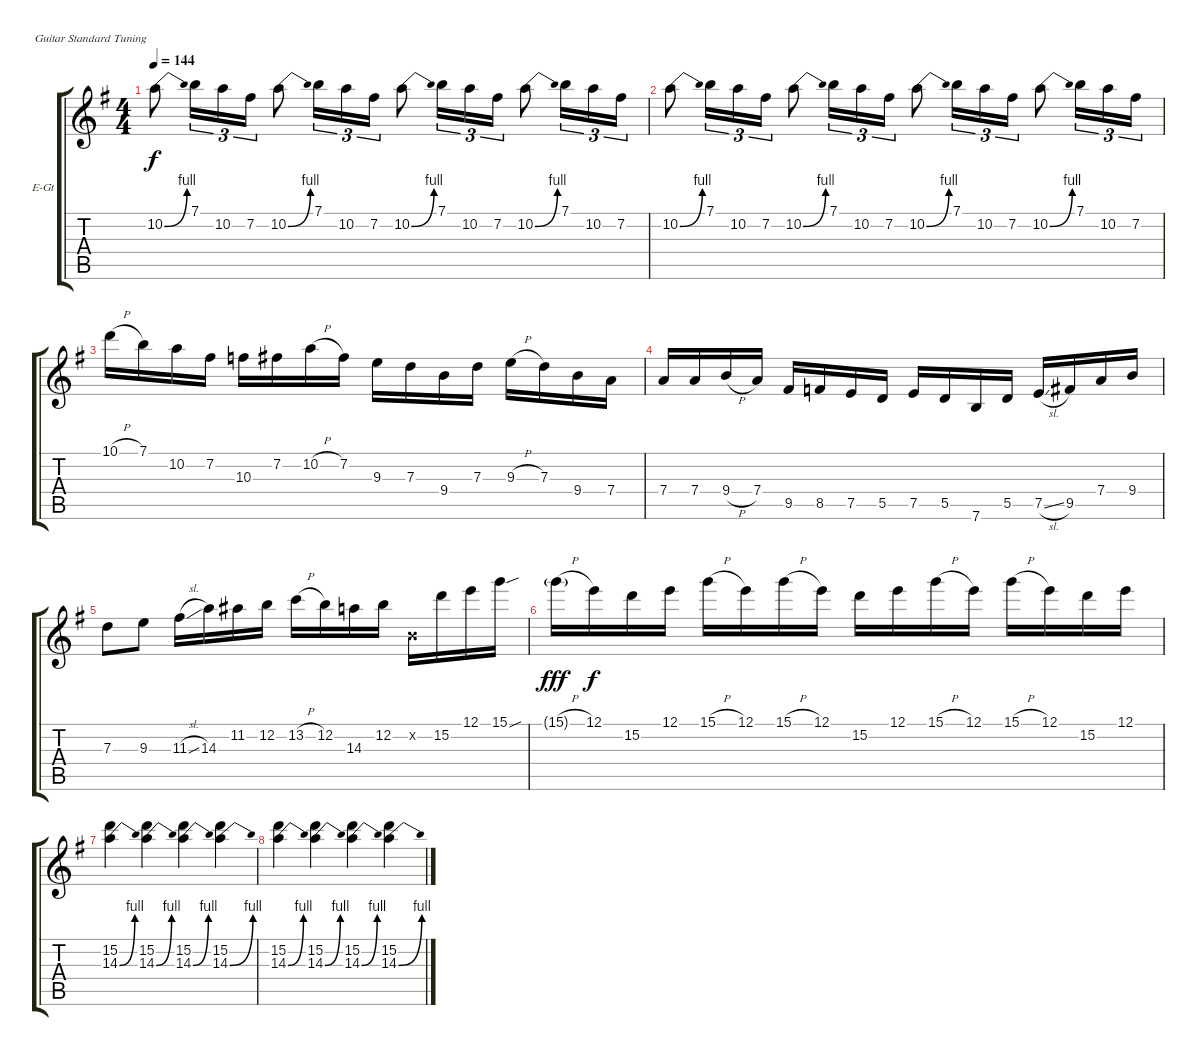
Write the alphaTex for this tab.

\bracketExtendMode groupsimilarinstruments
\firstSystemTrackNameOrientation horizontal
\otherSystemsTrackNameOrientation horizontal
\track ("Guitare 6 " "E-Gt") {solo instrument distortionguitar}
\staff {score tabs}
\tuning (E4 B3 G3 D3 A2 E2)
\ts (4 4)
\tempo 144
\clef g2
\ks g
10.2{be (bend 0 0 60 4)}.8{dy f} 7.1.16{tu (3 2)} 10.2.16{tu (3 2)} 7.2.16{tu (3 2)} 10.2{be (bend 0 0 60 4)}.8 7.1.16{tu (3 2)} 10.2.16{tu (3 2)} 7.2.16{tu (3 2)} 10.2{be (bend 0 0 60 4)}.8 7.1.16{tu (3 2)} 10.2.16{tu (3 2)} 7.2.16{tu (3 2)} 10.2{be (bend 0 0 60 4)}.8 7.1.16{tu (3 2)} 10.2.16{tu (3 2)} 7.2.16{tu (3 2)} |
10.2{be (bend 0 0 60 4)}.8 7.1.16{tu (3 2)} 10.2.16{tu (3 2)} 7.2.16{tu (3 2)} 10.2{be (bend 0 0 60 4)}.8 7.1.16{tu (3 2)} 10.2.16{tu (3 2)} 7.2.16{tu (3 2)} 10.2{be (bend 0 0 60 4)}.8 7.1.16{tu (3 2)} 10.2.16{tu (3 2)} 7.2.16{tu (3 2)} 10.2{be (bend 0 0 60 4)}.8 7.1.16{tu (3 2)} 10.2.16{tu (3 2)} 7.2.16{tu (3 2)} |
10.1{h}.16 7.1.16 10.2.16 7.2.16 10.3.16 7.2.16 10.2{h}.16 7.2.16 9.3.16 7.3.16 9.4.16 7.3.16 9.3{h}.16 7.3.16 9.4.16 7.4.16 |
7.4.16 7.4.16 9.4{h}.16 7.4.16 9.5.16 8.5.16 7.5.16 5.5.16 7.5.16 5.5.16 7.6.16 5.5.16 7.5{sl}.16 9.5.16 7.4.16 9.4.16 |
7.3.8 9.3.8 11.3{sl}.16 14.3.16 11.2.16 12.2.16 13.2{h}.16 12.2.16 14.3.16 12.2.16 0.2{x}.16 15.2.16 12.1.16 15.1{sou}.16 |
15.1{h g}.16{dy fff} 12.1.16{dy f} 15.2.16 12.1.16 15.1{h}.16 12.1.16 15.1{h}.16 12.1.16 15.2.16 12.1.16 15.1{h}.16 12.1.16 15.1{h}.16 12.1.16 15.2.16 12.1.16 |
(15.2 14.3{be (bend 0 0 60 4)}).4 (15.2 14.3{be (bend 0 0 60 4)}).4 (15.2 14.3{be (bend 0 0 60 4)}).4 (15.2 14.3{be (bend 0 0 60 4)}).4 |
(15.2 14.3{be (bend 0 0 60 4)}).4 (15.2 14.3{be (bend 0 0 60 4)}).4 (15.2 14.3{be (bend 0 0 60 4)}).4 (15.2 14.3{be (bend 0 0 60 4)}).4
